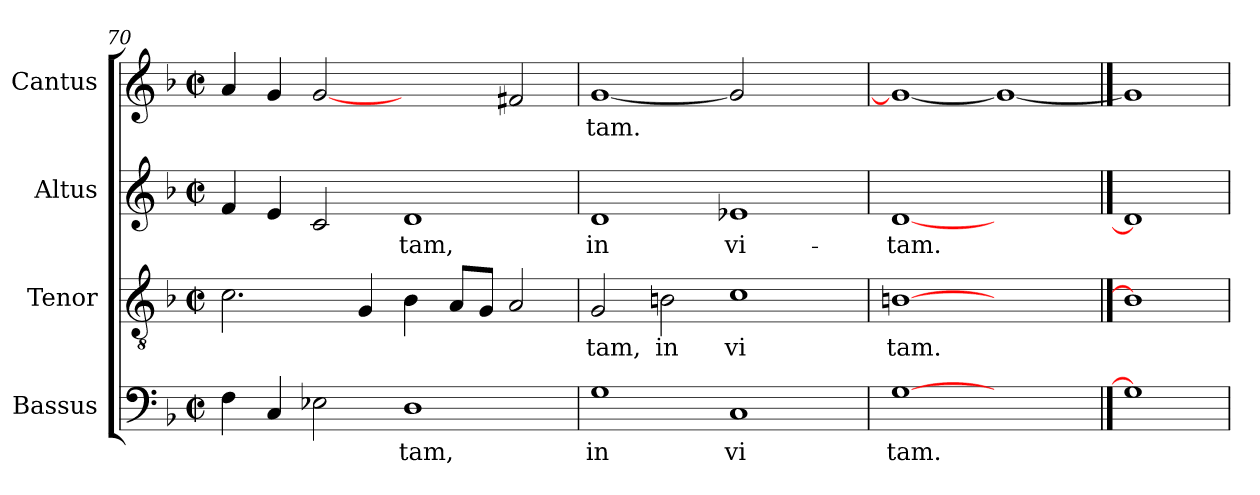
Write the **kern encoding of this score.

**kern	**text	**kern	**text	**kern	**text	**kern	**text
*part4	*part4	*part3	*part3	*part2	*part2	*part1	*part1
*staff4	*staff4	*staff3	*staff3	*staff2	*staff2	*staff1	*staff1
*I"Bassus	*	*I"Tenor	*	*I"Altus	*	*I"Cantus	*
*clefF4	*	*clefGv2	*	*clefG2	*	*clefG2	*
*k[b-]	*	*k[b-]	*	*k[b-]	*	*k[b-]	*
*F:	*	*F:	*	*F:	*	*F:	*
*M2/2	*	*M2/2	*	*M2/2	*	*M2/2	*
*met(c|)	*	*met(c|)	*	*met(c|)	*	*met(c|)	*
=70	=70	=70	=70	=70	=70	=70	=70
!	!LO:LY:b:cj	!	!LO:LY:b:cj	!	!LO:LY:b:cj	!	!LO:LY:b:cj
4F\	.	2.c\	.	4f/	--	4a/	.
!	!LO:LY:b:cj	!	!	!	!LO:LY:b:cj	!	!LO:LY:b:cj
4C/	.	.	.	4e/	--	4g/	.
!	!LO:LY:b:cj	!	!	!	!LO:LY:b:cj	!	!LO:LY:b:cj
2E-X\	.	.	.	2c/	--	[2g	.
!	!	!	!LO:LY:b:cj	!	!	!	!
.	.	4G/	.	.	.	.	.
!	!LO:LY:b:cj	!	!LO:LY:b:cj	!	!LO:LY:b:cj	!	!
1D	tam,	4B-\	.	1d	-tam,	2ryy	.
!	!	!	!LO:LY:b:cj	!	!	!	!
.	.	8A/L	.	.	.	.	.
!	!	!	!LO:LY:b:cj	!	!	!	!
.	.	8G/J	.	.	.	.	.
!	!	!	!LO:LY:b:cj	!	!	!	!LO:LY:b:cj
.	.	2A/	.	.	.	2f#/	.
=71	=71	=71	=71	=71	=71	=71	=71
!	!LO:LY:b:cj	!	!LO:LY:b:cj	!	!LO:LY:b:cj	!	!LO:LY:b:cj
1G	in	2G/	tam,	1d	in	[<1g	tam.
!	!	!	!LO:LY:b:cj	!	!	!	!
.	.	2Bn\	in	.	.	.	.
!	!LO:LY:b:cj	!	!LO:LY:b:cj	!	!LO:LY:b:cj	!	!
1C	vi	1c	vi	1e-X	vi-	2g]	.
.	.	.	.	.	.	2ryy	.
=72	=72	=72	=72	=72	=72	=72	=72
!	!LO:LY:b:cj	!	!LO:LY:b:cj	!	!LO:LY:b:cj	!	!LO:LY:b:cj
[1G	tam.	[1Bn	tam.	[1d	-tam.	1g_	.
1ryy	.	1ryy	.	1ryy	.	1g_	.
==73	==73	==73	==73	==73	==73	==73	==73
1G]	.	1B]	.	1d]	.	1g]	.
=	=	=	=	=	=	=	=
*-	*-	*-	*-	*-	*-	*-	*-
